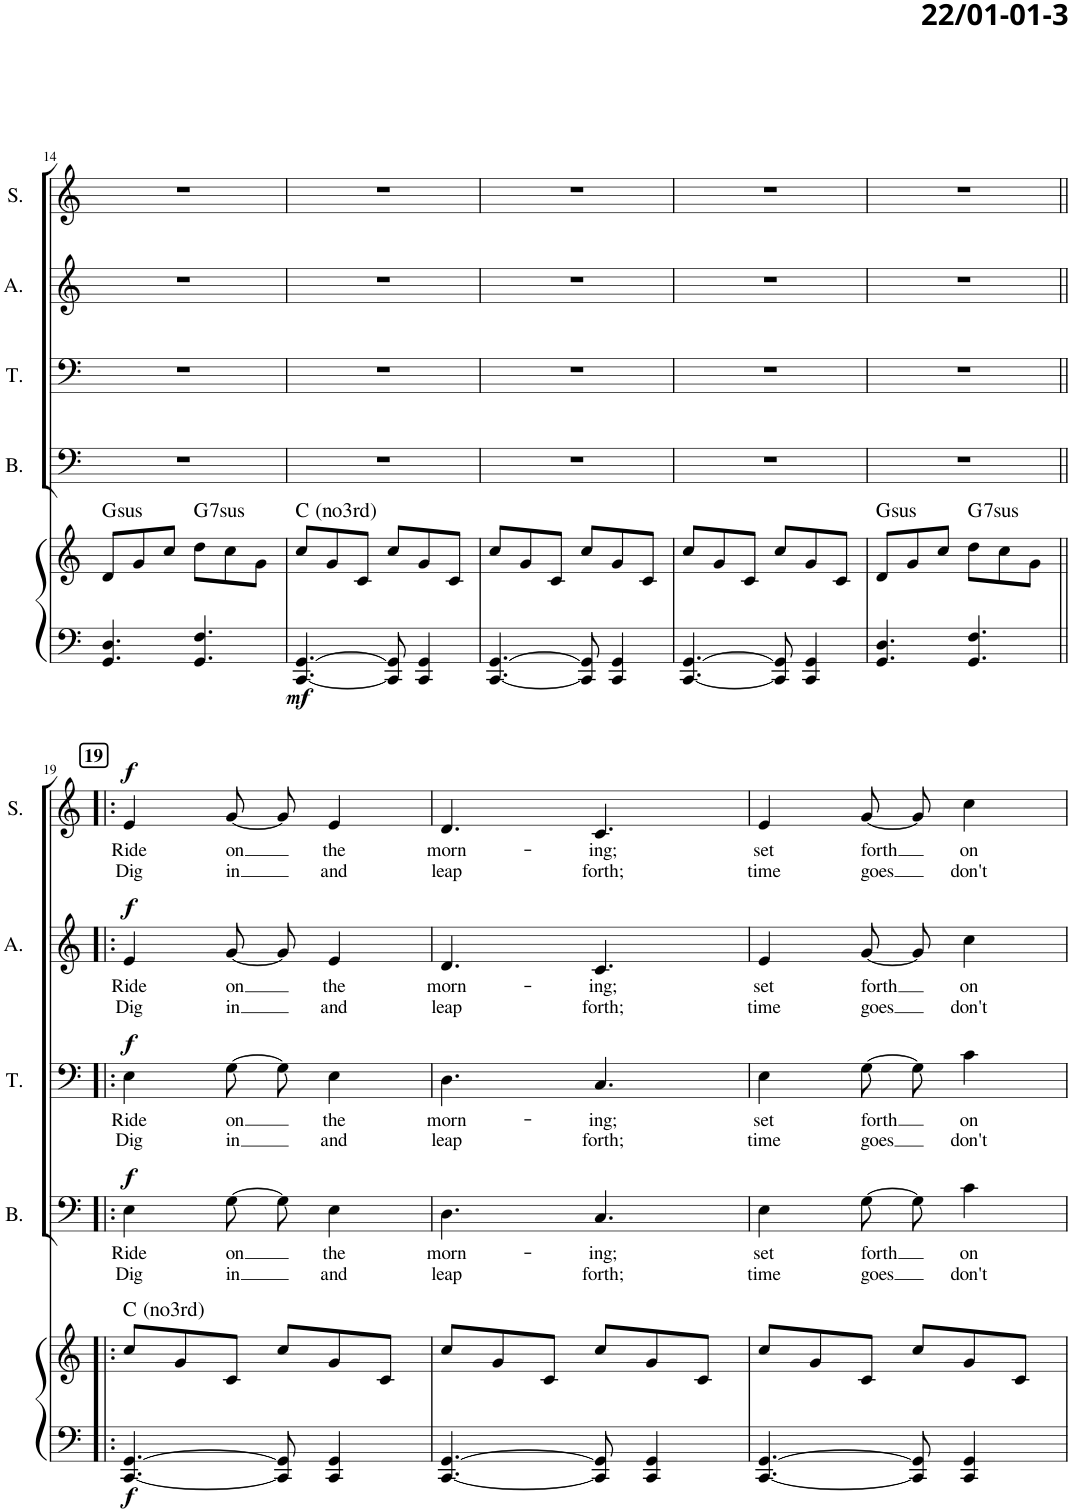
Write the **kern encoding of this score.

**kern	**kern	**dynam	**harte	**kern	**text	**text	**dynam	**kern	**text	**text	**dynam	**kern	**text	**text	**dynam	**kern	**text	**text	**dynam
*part5	*part5	*part5	*part5	*part4	*part4	*part4	*part4	*part3	*part3	*part3	*part3	*part2	*part2	*part2	*part2	*part1	*part1	*part1	*part1
*staff6	*staff5	*staff5/6	*	*staff4	*staff4	*staff4	*staff4	*staff3	*staff3	*staff3	*staff3	*staff2	*staff2	*staff2	*staff2	*staff1	*staff1	*staff1	*staff1
*I"Piano	*	*	*	*I"Bass	*	*	*	*I"Tenor	*	*	*	*I"Alto	*	*	*	*I"Soprano	*	*	*
*I'Pno	*	*	*	*I'B.	*	*	*	*I'T.	*	*	*	*I'A.	*	*	*	*I'S.	*	*	*
!!LO:PB:g=z
*clefF4	*clefG2	*	*	*clefF4	*	*	*	*clefF4	*	*	*	*clefG2	*	*	*	*clefG2	*	*	*
*k[]	*k[]	*	*	*k[]	*	*	*	*k[]	*	*	*	*k[]	*	*	*	*k[]	*	*	*
*M6/8	*M6/8	*	*	*M6/8	*	*	*	*M6/8	*	*	*	*M6/8	*	*	*	*M6/8	*	*	*
=14	=14	=14	=14	=14	=14	=14	=14	=14	=14	=14	=14	=14	=14	=14	=14	=14	=14	=14	=14
!	!	!	!LO:H:kt=sus	!	!	!	!	!	!	!	!	!	!	!	!	!	!	!	!
4.GG/ 4.D/	8d/L	.	G:sus4	2.r	.	.	.	2.r	.	.	.	2.r	.	.	.	2.r	.	.	.
.	8g/	.	.	.	.	.	.	.	.	.	.	.	.	.	.	.	.	.	.
.	8cc/J	.	.	.	.	.	.	.	.	.	.	.	.	.	.	.	.	.	.
!	!	!	!LO:H:kt=7sus	!	!	!	!	!	!	!	!	!	!	!	!	!	!	!	!
4.GG/ 4.F/	8dd\L	.	G:sus4(7)	.	.	.	.	.	.	.	.	.	.	.	.	.	.	.	.
.	8cc\	.	.	.	.	.	.	.	.	.	.	.	.	.	.	.	.	.	.
.	8g\J	.	.	.	.	.	.	.	.	.	.	.	.	.	.	.	.	.	.
=15	=15	=15	=15	=15	=15	=15	=15	=15	=15	=15	=15	=15	=15	=15	=15	=15	=15	=15	=15
!	!	!LO:DY:b=2	!	!	!	!	!	!	!	!	!	!	!	!	!	!	!	!	!
[4.CC/ [4.GG/	8cc/L	mf	C:maj(*3)	2.r	.	.	.	2.r	.	.	.	2.r	.	.	.	2.r	.	.	.
.	8g/	.	.	.	.	.	.	.	.	.	.	.	.	.	.	.	.	.	.
.	8c/J	.	.	.	.	.	.	.	.	.	.	.	.	.	.	.	.	.	.
8CC/] 8GG/]	8cc/L	.	.	.	.	.	.	.	.	.	.	.	.	.	.	.	.	.	.
4CC/ 4GG/	8g/	.	.	.	.	.	.	.	.	.	.	.	.	.	.	.	.	.	.
.	8c/J	.	.	.	.	.	.	.	.	.	.	.	.	.	.	.	.	.	.
=16	=16	=16	=16	=16	=16	=16	=16	=16	=16	=16	=16	=16	=16	=16	=16	=16	=16	=16	=16
[4.CC/ [4.GG/	8cc/L	.	.	2.r	.	.	.	2.r	.	.	.	2.r	.	.	.	2.r	.	.	.
.	8g/	.	.	.	.	.	.	.	.	.	.	.	.	.	.	.	.	.	.
.	8c/J	.	.	.	.	.	.	.	.	.	.	.	.	.	.	.	.	.	.
8CC/] 8GG/]	8cc/L	.	.	.	.	.	.	.	.	.	.	.	.	.	.	.	.	.	.
4CC/ 4GG/	8g/	.	.	.	.	.	.	.	.	.	.	.	.	.	.	.	.	.	.
.	8c/J	.	.	.	.	.	.	.	.	.	.	.	.	.	.	.	.	.	.
=17	=17	=17	=17	=17	=17	=17	=17	=17	=17	=17	=17	=17	=17	=17	=17	=17	=17	=17	=17
[4.CC/ [4.GG/	8cc/L	.	.	2.r	.	.	.	2.r	.	.	.	2.r	.	.	.	2.r	.	.	.
.	8g/	.	.	.	.	.	.	.	.	.	.	.	.	.	.	.	.	.	.
.	8c/J	.	.	.	.	.	.	.	.	.	.	.	.	.	.	.	.	.	.
8CC/] 8GG/]	8cc/L	.	.	.	.	.	.	.	.	.	.	.	.	.	.	.	.	.	.
4CC/ 4GG/	8g/	.	.	.	.	.	.	.	.	.	.	.	.	.	.	.	.	.	.
.	8c/J	.	.	.	.	.	.	.	.	.	.	.	.	.	.	.	.	.	.
=18	=18	=18	=18	=18	=18	=18	=18	=18	=18	=18	=18	=18	=18	=18	=18	=18	=18	=18	=18
!	!	!	!LO:H:kt=sus	!	!	!	!	!	!	!	!	!	!	!	!	!	!	!	!
4.GG/ 4.D/	8d/L	.	G:sus4	2.r	.	.	.	2.r	.	.	.	2.r	.	.	.	2.r	.	.	.
.	8g/	.	.	.	.	.	.	.	.	.	.	.	.	.	.	.	.	.	.
.	8cc/J	.	.	.	.	.	.	.	.	.	.	.	.	.	.	.	.	.	.
!	!	!	!LO:H:kt=7sus	!	!	!	!	!	!	!	!	!	!	!	!	!	!	!	!
4.GG/ 4.F/	8dd\L	.	G:sus4(7)	.	.	.	.	.	.	.	.	.	.	.	.	.	.	.	.
.	8cc\	.	.	.	.	.	.	.	.	.	.	.	.	.	.	.	.	.	.
.	8g\J	.	.	.	.	.	.	.	.	.	.	.	.	.	.	.	.	.	.
!!LO:LB:g=z
!!LO:REH:place=s1:a:B:cj:fs=11:t=19
=19!|:	=19!|:	=19!|:	=19!|:	=19!|:	=19!|:	=19!|:	=19!|:	=19!|:	=19!|:	=19!|:	=19!|:	=19!|:	=19!|:	=19!|:	=19!|:	=19!|:	=19!|:	=19!|:	=19!|:
!	!	!LO:DY:b=2	!	!	!LO:LY:b	!LO:LY:b	!LO:DY:a	!	!LO:LY:b	!LO:LY:b	!LO:DY:a	!	!LO:LY:b	!LO:LY:b	!LO:DY:a	!	!LO:LY:b	!LO:LY:b	!LO:DY:a
[4.CC/ [4.GG/	8cc/L	f	C:maj(*3)	4E\	Ride	Dig	f	4E\	Ride	Dig	f	4e/	Ride	Dig	f	4e/	Ride	Dig	f
.	8g/	.	.	.	.	.	.	.	.	.	.	.	.	.	.	.	.	.	.
!	!	!	!	!	!LO:LY:b	!LO:LY:b	!	!	!LO:LY:b	!LO:LY:b	!	!	!LO:LY:b	!LO:LY:b	!	!	!LO:LY:b	!LO:LY:b	!
.	8c/J	.	.	[8G\	on	in	.	[8G\	on	in	.	[8g/	on	in	.	[8g/	on	in	.
8CC/] 8GG/]	8cc/L	.	.	8G\]	.	.	.	8G\]	.	.	.	8g/]	.	.	.	8g/]	.	.	.
!	!	!	!	!	!LO:LY:b	!LO:LY:b	!	!	!LO:LY:b	!LO:LY:b	!	!	!LO:LY:b	!LO:LY:b	!	!	!LO:LY:b	!LO:LY:b	!
4CC/ 4GG/	8g/	.	.	4E\	the	and	.	4E\	the	and	.	4e/	the	and	.	4e/	the	and	.
.	8c/J	.	.	.	.	.	.	.	.	.	.	.	.	.	.	.	.	.	.
=20	=20	=20	=20	=20	=20	=20	=20	=20	=20	=20	=20	=20	=20	=20	=20	=20	=20	=20	=20
!	!	!	!	!	!LO:LY:b	!LO:LY:b	!	!	!LO:LY:b	!LO:LY:b	!	!	!LO:LY:b	!LO:LY:b	!	!	!LO:LY:b	!LO:LY:b	!
[4.CC/ [4.GG/	8cc/L	.	.	4.D\	morn-	leap	.	4.D\	morn-	leap	.	4.d/	morn-	leap	.	4.d/	morn-	leap	.
.	8g/	.	.	.	.	.	.	.	.	.	.	.	.	.	.	.	.	.	.
.	8c/J	.	.	.	.	.	.	.	.	.	.	.	.	.	.	.	.	.	.
!	!	!	!	!	!LO:LY:b	!LO:LY:b	!	!	!LO:LY:b	!LO:LY:b	!	!	!LO:LY:b	!LO:LY:b	!	!	!LO:LY:b	!LO:LY:b	!
8CC/] 8GG/]	8cc/L	.	.	4.C/	-ing;	forth;	.	4.C/	-ing;	forth;	.	4.c/	-ing;	forth;	.	4.c/	-ing;	forth;	.
4CC/ 4GG/	8g/	.	.	.	.	.	.	.	.	.	.	.	.	.	.	.	.	.	.
.	8c/J	.	.	.	.	.	.	.	.	.	.	.	.	.	.	.	.	.	.
=21	=21	=21	=21	=21	=21	=21	=21	=21	=21	=21	=21	=21	=21	=21	=21	=21	=21	=21	=21
!	!	!	!	!	!LO:LY:b	!LO:LY:b	!	!	!LO:LY:b	!LO:LY:b	!	!	!LO:LY:b	!LO:LY:b	!	!	!LO:LY:b	!LO:LY:b	!
[4.CC/ [4.GG/	8cc/L	.	.	4E\	set	time	.	4E\	set	time	.	4e/	set	time	.	4e/	set	time	.
.	8g/	.	.	.	.	.	.	.	.	.	.	.	.	.	.	.	.	.	.
!	!	!	!	!	!LO:LY:b	!LO:LY:b	!	!	!LO:LY:b	!LO:LY:b	!	!	!LO:LY:b	!LO:LY:b	!	!	!LO:LY:b	!LO:LY:b	!
.	8c/J	.	.	[8G\	forth	goes	.	[8G\	forth	goes	.	[8g/	forth	goes	.	[8g/	forth	goes	.
8CC/] 8GG/]	8cc/L	.	.	8G\]	.	.	.	8G\]	.	.	.	8g/]	.	.	.	8g/]	.	.	.
!	!	!	!	!	!LO:LY:b	!LO:LY:b	!	!	!LO:LY:b	!LO:LY:b	!	!	!LO:LY:b	!LO:LY:b	!	!	!LO:LY:b	!LO:LY:b	!
4CC/ 4GG/	8g/	.	.	4c\	on	don't	.	4c\	on	don't	.	4cc\	on	don't	.	4cc\	on	don't	.
.	8c/J	.	.	.	.	.	.	.	.	.	.	.	.	.	.	.	.	.	.
=	=	=	=	=	=	=	=	=	=	=	=	=	=	=	=	=	=	=	=
*-	*-	*-	*-	*-	*-	*-	*-	*-	*-	*-	*-	*-	*-	*-	*-	*-	*-	*-	*-
